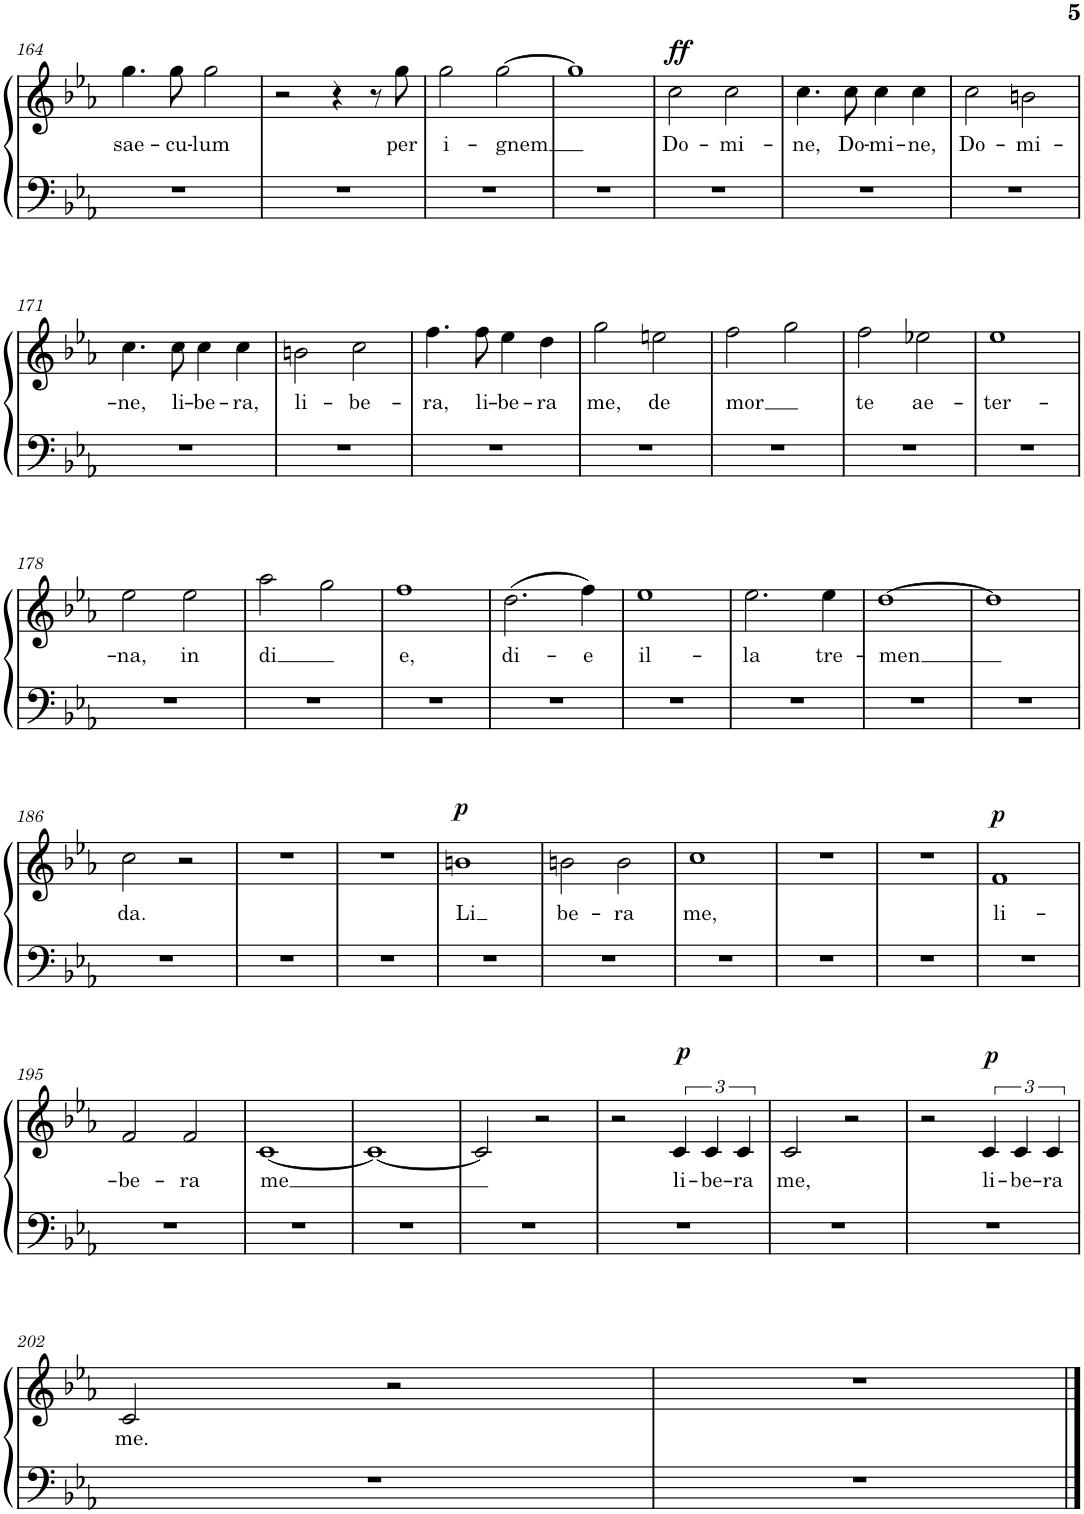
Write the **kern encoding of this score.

**kern	**kern	**text	**dynam
*part1	*part1	*part1	*part1
*staff2	*staff1	*staff1	*staff1/2
*I"Piano	*	*	*
*I'Pno.	*	*	*
!!LO:PB:g=z
*clefF4	*clefG2	*	*
*k[b-e-a-]	*k[b-e-a-]	*	*
*M2/2	*M2/2	*	*
*met(c|)	*met(c|)	*	*
=164	=164	=164	=164
!	!	!LO:LY:b	!
1r	4.gg\	sae-	.
!	!	!LO:LY:b	!
.	8gg\	-cu-	.
!	!	!LO:LY:b	!
.	2gg\	-lum	.
=165	=165	=165	=165
1r	2r	.	.
.	4r	.	.
.	8r	.	.
!	!	!LO:LY:b	!
.	8gg\	per	.
=166	=166	=166	=166
!	!	!LO:LY:b	!
1r	2gg\	i-	.
!	!	!LO:LY:b	!
.	[2gg\	-gnem	.
=167	=167	=167	=167
1r	1gg]	.	.
=168	=168	=168	=168
!	!	!LO:LY:b	!LO:DY:a
1r	2cc\	Do-	ff
!	!	!LO:LY:b	!
.	2cc\	-mi-	.
=169	=169	=169	=169
!	!	!LO:LY:b	!
1r	4.cc\	-ne,	.
!	!	!LO:LY:b	!
.	8cc\	Do-	.
!	!	!LO:LY:b	!
.	4cc\	-mi-	.
!	!	!LO:LY:b	!
.	4cc\	-ne,	.
=170	=170	=170	=170
!	!	!LO:LY:b	!
1r	2cc\	Do-	.
!	!	!LO:LY:b	!
.	2bn\	-mi-	.
!!LO:LB:g=z
=171	=171	=171	=171
!	!	!LO:LY:b	!
1r	4.cc\	-ne,	.
!	!	!LO:LY:b	!
.	8cc\	li-	.
!	!	!LO:LY:b	!
.	4cc\	-be-	.
!	!	!LO:LY:b	!
.	4cc\	-ra,	.
=172	=172	=172	=172
!	!	!LO:LY:b	!
1r	2bn\	li-	.
!	!	!LO:LY:b	!
.	2cc\	-be-	.
=173	=173	=173	=173
!	!	!LO:LY:b	!
1r	4.ff\	-ra,	.
!	!	!LO:LY:b	!
.	8ff\	li-	.
!	!	!LO:LY:b	!
.	4ee-\	-be-	.
!	!	!LO:LY:b	!
.	4dd\	-ra	.
=174	=174	=174	=174
!	!	!LO:LY:b	!
1r	2gg\	me,	.
!	!	!LO:LY:b	!
.	2een\	de	.
=175	=175	=175	=175
!	!	!LO:LY:b	!
1r	2ff\	mor	.
.	2gg\	.	.
=176	=176	=176	=176
!	!	!LO:LY:b	!
1r	2ff\	te	.
!	!	!LO:LY:b	!
.	2ee-X\	ae-	.
=177	=177	=177	=177
!	!	!LO:LY:b	!
1r	1ee-	-ter-	.
!!LO:LB:g=z
=178	=178	=178	=178
!	!	!LO:LY:b	!
1r	2ee-\	-na,	.
!	!	!LO:LY:b	!
.	2ee-\	in	.
=179	=179	=179	=179
!	!	!LO:LY:b	!
1r	2aa-\	di	.
.	2gg\	.	.
=180	=180	=180	=180
!	!	!LO:LY:b	!
1r	1ff	e,	.
=181	=181	=181	=181
!	!	!LO:LY:b	!
1r	(2.dd\	di-	.
!	!	!LO:LY:b	!
.	4ff\)	-e	.
=182	=182	=182	=182
!	!	!LO:LY:b	!
1r	1ee-	il-	.
=183	=183	=183	=183
!	!	!LO:LY:b	!
1r	2.ee-\	-la	.
!	!	!LO:LY:b	!
.	4ee-\	tre-	.
=184	=184	=184	=184
!	!	!LO:LY:b	!
1r	[1dd	-men	.
=185	=185	=185	=185
1r	1dd]	.	.
!!LO:LB:g=z
=186	=186	=186	=186
!	!	!LO:LY:b	!
1r	2cc\	da.	.
.	2r	.	.
=187	=187	=187	=187
1r	1r	.	.
=188	=188	=188	=188
1r	1r	.	.
=189	=189	=189	=189
!	!	!LO:LY:b	!LO:DY:a
1r	1bn	Li	p
=190	=190	=190	=190
!	!	!LO:LY:b	!
1r	2bn\	be-	.
!	!	!LO:LY:b	!
.	2b\	-ra	.
=191	=191	=191	=191
!	!	!LO:LY:b	!
1r	1cc	me,	.
=192	=192	=192	=192
1r	1r	.	.
=193	=193	=193	=193
1r	1r	.	.
=194	=194	=194	=194
!	!	!LO:LY:b	!LO:DY:a
1r	1f	li-	p
!!LO:LB:g=z
=195	=195	=195	=195
!	!	!LO:LY:b	!
1r	2f/	-be-	.
!	!	!LO:LY:b	!
.	2f/	-ra	.
=196	=196	=196	=196
!	!	!LO:LY:b	!
1r	[1c	me	.
=197	=197	=197	=197
1r	1c_	.	.
=198	=198	=198	=198
1r	2c/]	.	.
.	2r	.	.
=199	=199	=199	=199
1r	2r	.	.
!	!	!LO:LY:b	!LO:DY:a
.	6c/	li-	p
!	!	!LO:LY:b	!
.	6c/	-be-	.
!	!	!LO:LY:b	!
.	6c/	-ra	.
=200	=200	=200	=200
!	!	!LO:LY:b	!
1r	2c/	me,	.
.	2r	.	.
=201	=201	=201	=201
1r	2r	.	.
!	!	!LO:LY:b	!LO:DY:a
.	6c/	li-	p
!	!	!LO:LY:b	!
.	6c/	-be-	.
!	!	!LO:LY:b	!
.	6c/	-ra	.
!!LO:LB:g=z
=202	=202	=202	=202
!	!	!LO:LY:b	!
1r	2c/	me.	.
.	2r	.	.
=203	=203	=203	=203
1r	1r	.	.
==	==	==	==
*-	*-	*-	*-
